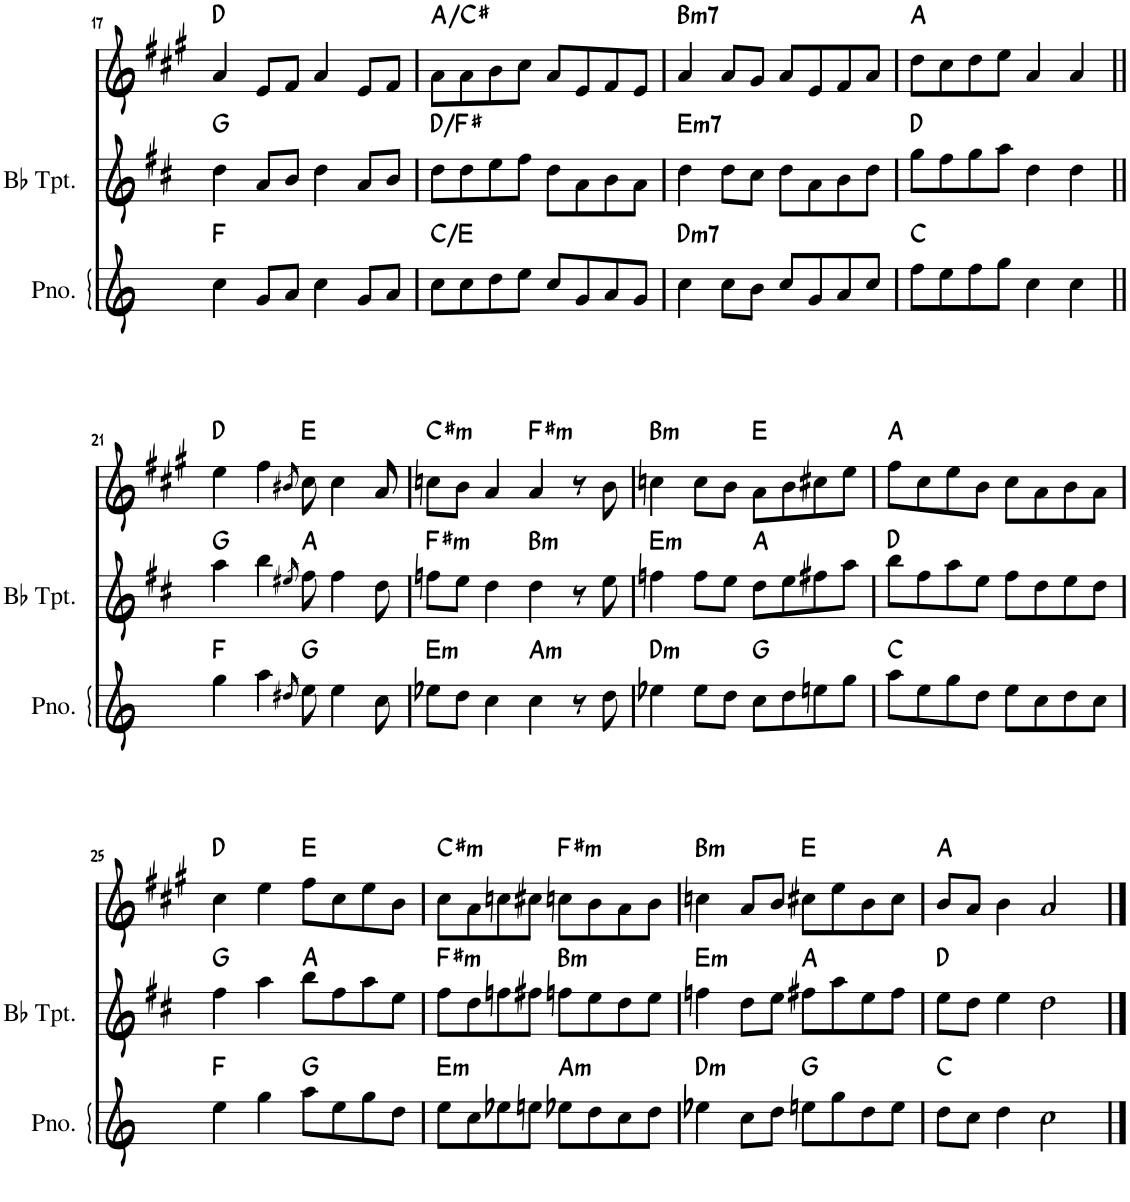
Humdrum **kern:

**kern	**harte	**kern	**harte	**kern	**harte
*part3	*part3	*part2	*part2	*part1	*part1
*staff3	*	*staff2	*	*staff1	*
*I"Piano	*	*I"Bb Trumpet	*	*I"Alto Sax	*
*I'Pno.	*	*I'Bb Tpt.	*	*I'Sax	*
!!LO:PB:g=z
*clefG2	*	*clefG2	*	*clefG2	*
*	*	*Trd1c2	*	*Trd5c9	*
*k[]	*	*k[f#c#]	*	*k[f#c#g#]	*
*M4/4	*	*M4/4	*	*M4/4	*
=17	=17	=17	=17	=17	=17
4cc\	F:maj	4dd\	G:maj	4a/	D:maj
8g/L	.	8a/L	.	8e/L	.
8a/J	.	8b/J	.	8f#/J	.
4cc\	.	4dd\	.	4a/	.
8g/L	.	8a/L	.	8e/L	.
8a/J	.	8b/J	.	8f#/J	.
=18	=18	=18	=18	=18	=18
8cc\L	C:maj/3	8dd\L	D:maj/3	8a\L	A:maj/3
8cc\	.	8dd\	.	8a\	.
8dd\	.	8ee\	.	8b\	.
8ee\J	.	8ff#\J	.	8cc#\J	.
8cc/L	.	8dd\L	.	8a/L	.
8g/	.	8a\	.	8e/	.
8a/	.	8b\	.	8f#/	.
8g/J	.	8a\J	.	8e/J	.
=19	=19	=19	=19	=19	=19
!	!LO:H:kt=m7	!	!LO:H:kt=m7	!	!LO:H:kt=m7
4cc\	D:min7	4dd\	E:min7	4a/	B:min7
8cc\L	.	8dd\L	.	8a/L	.
8b\J	.	8cc#\J	.	8g#/J	.
8cc/L	.	8dd\L	.	8a/L	.
8g/	.	8a\	.	8e/	.
8a/	.	8b\	.	8f#/	.
8cc/J	.	8dd\J	.	8a/J	.
=20	=20	=20	=20	=20	=20
8ff\L	C:maj	8gg\L	D:maj	8dd\L	A:maj
8ee\	.	8ff#\	.	8cc#\	.
8ff\	.	8gg\	.	8dd\	.
8gg\J	.	8aa\J	.	8ee\J	.
4cc\	.	4dd\	.	4a/	.
4cc\	.	4dd\	.	4a/	.
!!LO:LB:g=z
=21||	=21||	=21||	=21||	=21||	=21||
4gg\	F:maj	4aa\	G:maj	4ee\	D:maj
4aa\	.	4bb\	.	4ff#\	.
8qdd#X/	.	8qee#X/	.	8qb#X/	.
8ee\	G:maj	8ff#\	A:maj	8cc#\	E:maj
4ee\	.	4ff#\	.	4cc#\	.
8cc\	.	8dd\	.	8a/	.
=22	=22	=22	=22	=22	=22
!	!LO:H:kt=m	!	!LO:H:kt=m	!	!LO:H:kt=m
8ee-X\L	E:min	8ffn\L	F#:min	8ccn\L	C#:min
8dd\J	.	8ee\J	.	8b\J	.
4cc\	.	4dd\	.	4a/	.
!	!LO:H:kt=m	!	!LO:H:kt=m	!	!LO:H:kt=m
4cc\	A:min	4dd\	B:min	4a/	F#:min
8r	.	8r	.	8r	.
8dd\	.	8ee\	.	8b\	.
=23	=23	=23	=23	=23	=23
!	!LO:H:kt=m	!	!LO:H:kt=m	!	!LO:H:kt=m
4ee-X\	D:min	4ffn\	E:min	4ccn\	B:min
8ee-\L	.	8ff\L	.	8cc\L	.
8dd\J	.	8ee\J	.	8b\J	.
8cc\L	G:maj	8dd\L	A:maj	8a\L	E:maj
8dd\	.	8ee\	.	8b\	.
8een\	.	8ff#X\	.	8cc#X\	.
8gg\J	.	8aa\J	.	8ee\J	.
=24	=24	=24	=24	=24	=24
8aa\L	C:maj	8bb\L	D:maj	8ff#\L	A:maj
8ee\	.	8ff#\	.	8cc#\	.
8gg\	.	8aa\	.	8ee\	.
8dd\J	.	8ee\J	.	8b\J	.
8ee\L	.	8ff#\L	.	8cc#\L	.
8cc\	.	8dd\	.	8a\	.
8dd\	.	8ee\	.	8b\	.
8cc\J	.	8dd\J	.	8a\J	.
!!LO:LB:g=z
=25	=25	=25	=25	=25	=25
4ee\	F:maj	4ff#\	G:maj	4cc#\	D:maj
4gg\	.	4aa\	.	4ee\	.
8aa\L	G:maj	8bb\L	A:maj	8ff#\L	E:maj
8ee\	.	8ff#\	.	8cc#\	.
8gg\	.	8aa\	.	8ee\	.
8dd\J	.	8ee\J	.	8b\J	.
=26	=26	=26	=26	=26	=26
!	!LO:H:kt=m	!	!LO:H:kt=m	!	!LO:H:kt=m
8ee\L	E:min	8ff#\L	F#:min	8cc#\L	C#:min
8cc\	.	8dd\	.	8a\	.
8ee-X\	.	8ffn\	.	8ccn\	.
8een\J	.	8ff#X\J	.	8cc#X\J	.
!	!LO:H:kt=m	!	!LO:H:kt=m	!	!LO:H:kt=m
8ee-X\L	A:min	8ffn\L	B:min	8ccn\L	F#:min
8dd\	.	8ee\	.	8b\	.
8cc\	.	8dd\	.	8a\	.
8dd\J	.	8ee\J	.	8b\J	.
=27	=27	=27	=27	=27	=27
!	!LO:H:kt=m	!	!LO:H:kt=m	!	!LO:H:kt=m
4ee-X\	D:min	4ffn\	E:min	4ccn\	B:min
8cc\L	.	8dd\L	.	8a/L	.
8dd\J	.	8ee\J	.	8b/J	.
8een\L	G:maj	8ff#X\L	A:maj	8cc#X\L	E:maj
8gg\	.	8aa\	.	8ee\	.
8dd\	.	8ee\	.	8b\	.
8ee\J	.	8ff#\J	.	8cc#\J	.
=28	=28	=28	=28	=28	=28
8dd\L	C:maj	8ee\L	D:maj	8b/L	A:maj
8cc\J	.	8dd\J	.	8a/J	.
4dd\	.	4ee\	.	4b\	.
2cc\	.	2dd\	.	2a/	.
==	==	==	==	==	==
*-	*-	*-	*-	*-	*-
